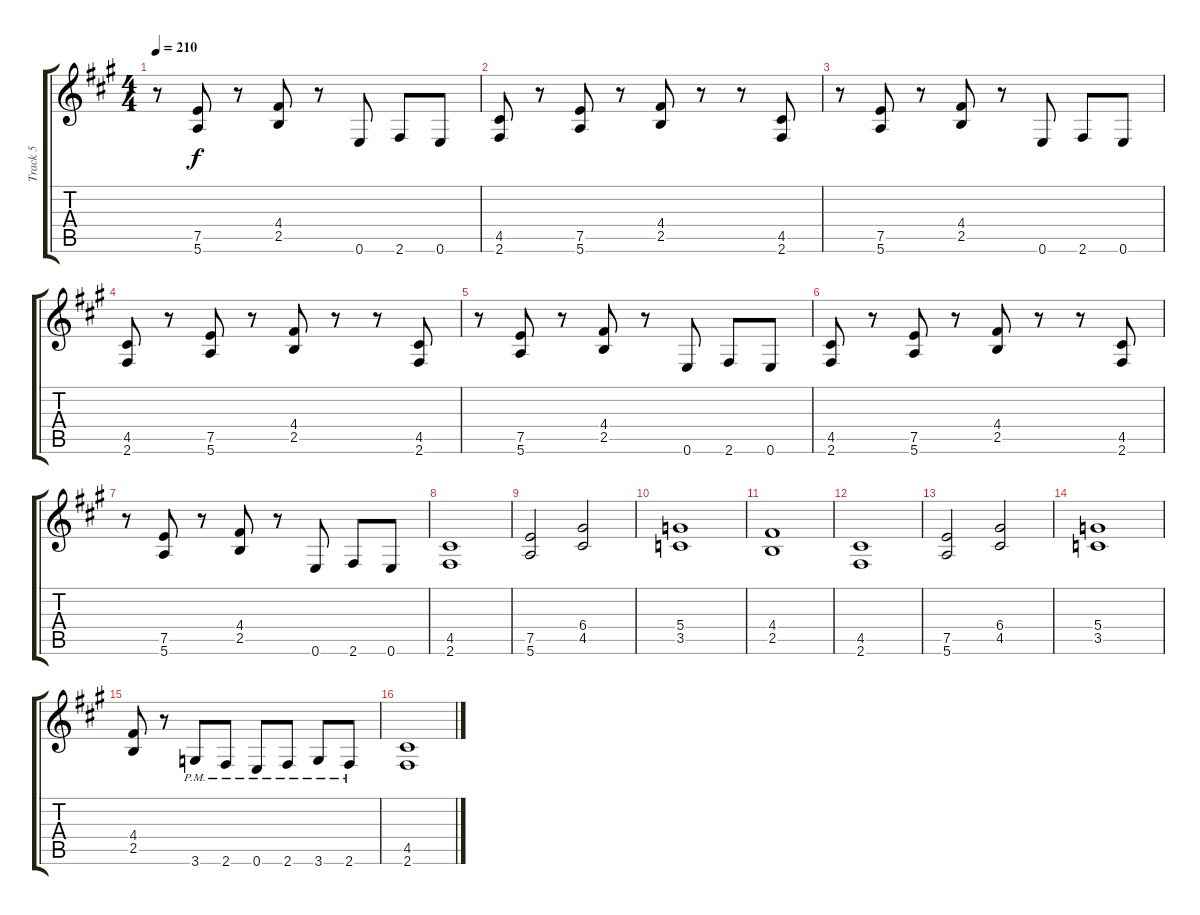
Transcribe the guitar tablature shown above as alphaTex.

\track ("Track 5" "Track 5") {instrument distortionguitar}
\staff {score tabs}
\tuning (E4 B3 G3 D3 A2 E2) {hide}
\ts (4 4)
\tempo 210
\clef g2
\ks a
r.8{dy f} (7.5 5.6).8 r.8 (4.4 2.5).8 r.8 0.6.8 2.6.8 0.6.8 |
(4.5 2.6).8 r.8 (7.5 5.6).8 r.8 (4.4 2.5).8 r.8 r.8 (4.5 2.6).8 |
r.8 (7.5 5.6).8 r.8 (4.4 2.5).8 r.8 0.6.8 2.6.8 0.6.8 |
(4.5 2.6).8 r.8 (7.5 5.6).8 r.8 (4.4 2.5).8 r.8 r.8 (4.5 2.6).8 |
r.8 (7.5 5.6).8 r.8 (4.4 2.5).8 r.8 0.6.8 2.6.8 0.6.8 |
(4.5 2.6).8 r.8 (7.5 5.6).8 r.8 (4.4 2.5).8 r.8 r.8 (4.5 2.6).8 |
r.8 (7.5 5.6).8 r.8 (4.4 2.5).8 r.8 0.6.8 2.6.8 0.6.8 |
(4.5 2.6).1 |
(7.5 5.6).2 (6.4 4.5).2 |
(5.4 3.5).1 |
(4.4 2.5).1 |
(4.5 2.6).1 |
(7.5 5.6).2 (6.4 4.5).2 |
(5.4 3.5).1 |
(4.4 2.5).8 r.8 3.6{pm}.8 2.6{pm}.8 0.6{pm}.8 2.6{pm}.8 3.6{pm}.8 2.6{pm}.8 |
(4.5 2.6).1
